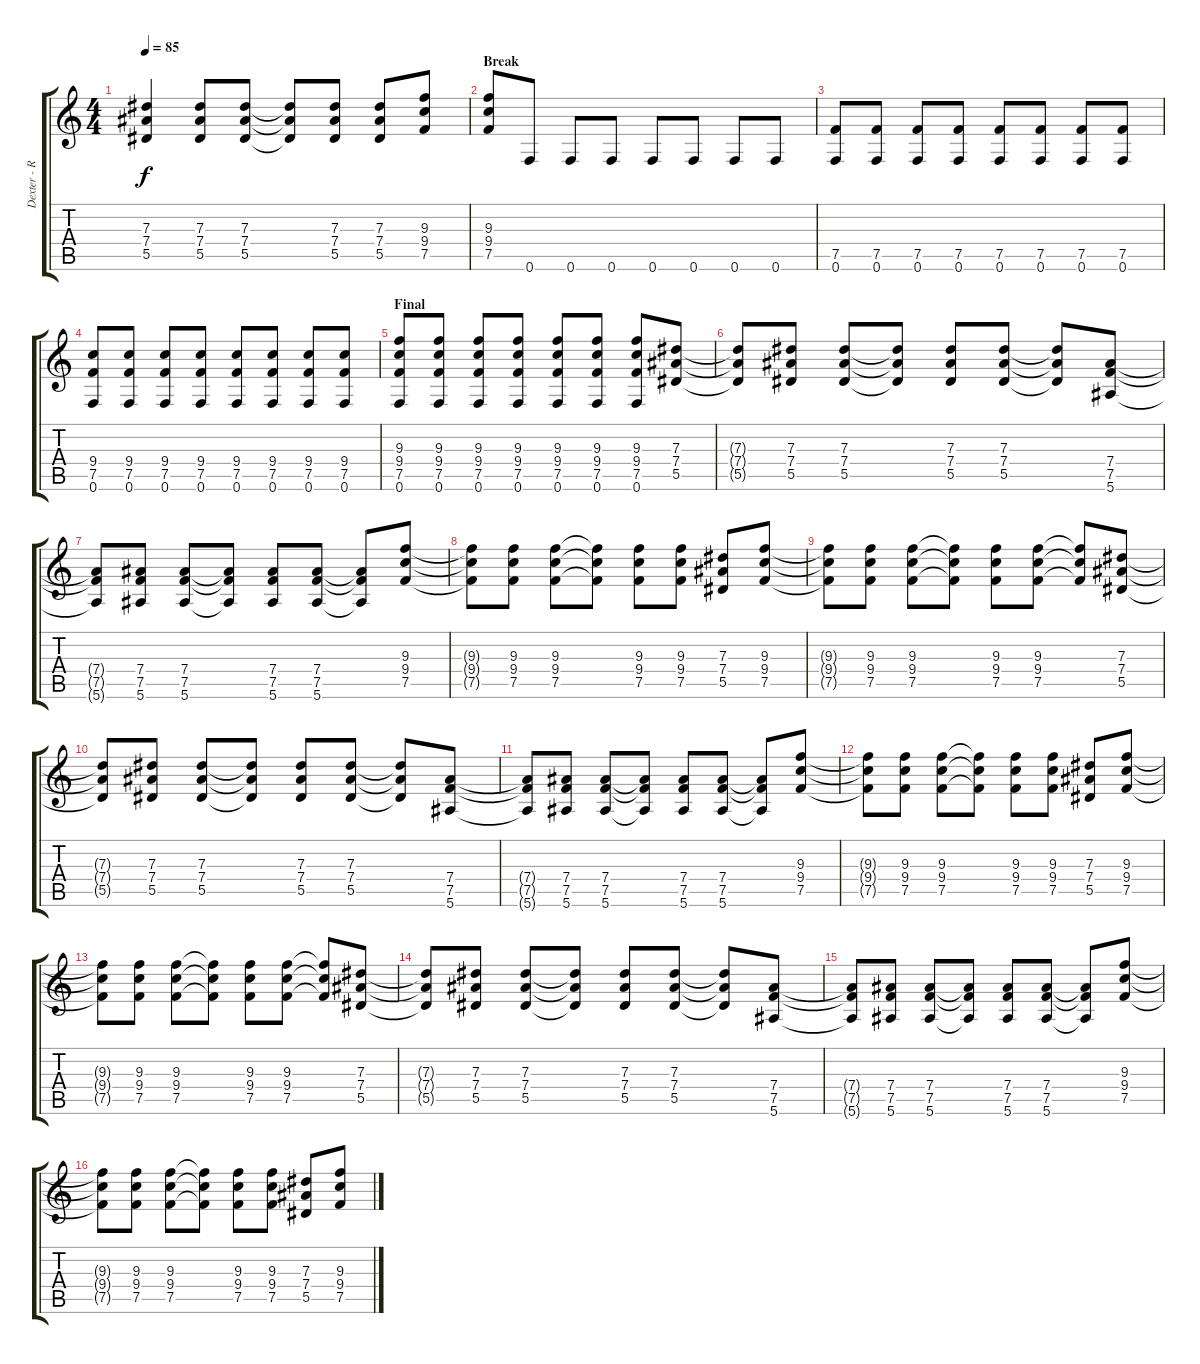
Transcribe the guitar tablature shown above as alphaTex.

\track ("Dexter - Rythm Guitar" "Dexter - R") {instrument distortionguitar}
\staff {score tabs}
\tuning (F4 C4 Ab3 Eb3 Bb2 F2) {hide}
\ts (4 4)
\tempo 85
\clef g2
\ks c
(7.3 7.4 5.5).4{dy f} (7.3 7.4 5.5).8 (7.3 7.4 5.5).8 (7.3{t} 7.4{t} 5.5{t}).8 (7.3 7.4 5.5).8 (7.3 7.4 5.5).8 (9.3 9.4 7.5).8 |
\section ("" "Break")
(9.3 9.4 7.5).8 0.6.8 0.6.8 0.6.8 0.6.8 0.6.8 0.6.8 0.6.8 |
(7.5 0.6).8 (7.5 0.6).8 (7.5 0.6).8 (7.5 0.6).8 (7.5 0.6).8 (7.5 0.6).8 (7.5 0.6).8 (7.5 0.6).8 |
(9.4 7.5 0.6).8 (9.4 7.5 0.6).8 (9.4 7.5 0.6).8 (9.4 7.5 0.6).8 (9.4 7.5 0.6).8 (9.4 7.5 0.6).8 (9.4 7.5 0.6).8 (9.4 7.5 0.6).8 |
\section ("" "Final")
(9.3 9.4 7.5 0.6).8 (9.3 9.4 7.5 0.6).8 (9.3 9.4 7.5 0.6).8 (9.3 9.4 7.5 0.6).8 (9.3 9.4 7.5 0.6).8 (9.3 9.4 7.5 0.6).8 (9.3 9.4 7.5 0.6).8 (7.3 7.4 5.5).8 |
(7.3{t} 7.4{t} 5.5{t}).8 (7.3 7.4 5.5).8 (7.3 7.4 5.5).8 (7.3{t} 7.4{t} 5.5{t}).8 (7.3 7.4 5.5).8 (7.3 7.4 5.5).8 (7.3{t} 7.4{t} 5.5{t}).8 (7.4 7.5 5.6).8 |
(7.4{t} 7.5{t} 5.6{t}).8 (7.4 7.5 5.6).8 (7.4 7.5 5.6).8 (7.4{t} 7.5{t} 5.6{t}).8 (7.4 7.5 5.6).8 (7.4 7.5 5.6).8 (7.4{t} 7.5{t} 5.6{t}).8 (9.3 9.4 7.5).8 |
(9.3{t} 9.4{t} 7.5{t}).8 (9.3 9.4 7.5).8 (9.3 9.4 7.5).8 (9.3{t} 9.4{t} 7.5{t}).8 (9.3 9.4 7.5).8 (9.3 9.4 7.5).8 (7.3 7.4 5.5).8 (9.3 9.4 7.5).8 |
(9.3{t} 9.4{t} 7.5{t}).8 (9.3 9.4 7.5).8 (9.3 9.4 7.5).8 (9.3{t} 9.4{t} 7.5{t}).8 (9.3 9.4 7.5).8 (9.3 9.4 7.5).8 (9.3{t} 9.4{t} 7.5{t}).8 (7.3 7.4 5.5).8 |
(7.3{t} 7.4{t} 5.5{t}).8 (7.3 7.4 5.5).8 (7.3 7.4 5.5).8 (7.3{t} 7.4{t} 5.5{t}).8 (7.3 7.4 5.5).8 (7.3 7.4 5.5).8 (7.3{t} 7.4{t} 5.5{t}).8 (7.4 7.5 5.6).8 |
(7.4{t} 7.5{t} 5.6{t}).8 (7.4 7.5 5.6).8 (7.4 7.5 5.6).8 (7.4{t} 7.5{t} 5.6{t}).8 (7.4 7.5 5.6).8 (7.4 7.5 5.6).8 (7.4{t} 7.5{t} 5.6{t}).8 (9.3 9.4 7.5).8 |
(9.3{t} 9.4{t} 7.5{t}).8 (9.3 9.4 7.5).8 (9.3 9.4 7.5).8 (9.3{t} 9.4{t} 7.5{t}).8 (9.3 9.4 7.5).8 (9.3 9.4 7.5).8 (7.3 7.4 5.5).8 (9.3 9.4 7.5).8 |
(9.3{t} 9.4{t} 7.5{t}).8 (9.3 9.4 7.5).8 (9.3 9.4 7.5).8 (9.3{t} 9.4{t} 7.5{t}).8 (9.3 9.4 7.5).8 (9.3 9.4 7.5).8 (9.3{t} 9.4{t} 7.5{t}).8 (7.3 7.4 5.5).8 |
(7.3{t} 7.4{t} 5.5{t}).8 (7.3 7.4 5.5).8 (7.3 7.4 5.5).8 (7.3{t} 7.4{t} 5.5{t}).8 (7.3 7.4 5.5).8 (7.3 7.4 5.5).8 (7.3{t} 7.4{t} 5.5{t}).8 (7.4 7.5 5.6).8 |
(7.4{t} 7.5{t} 5.6{t}).8 (7.4 7.5 5.6).8 (7.4 7.5 5.6).8 (7.4{t} 7.5{t} 5.6{t}).8 (7.4 7.5 5.6).8 (7.4 7.5 5.6).8 (7.4{t} 7.5{t} 5.6{t}).8 (9.3 9.4 7.5).8 |
(9.3{t} 9.4{t} 7.5{t}).8 (9.3 9.4 7.5).8 (9.3 9.4 7.5).8 (9.3{t} 9.4{t} 7.5{t}).8 (9.3 9.4 7.5).8 (9.3 9.4 7.5).8 (7.3 7.4 5.5).8 (9.3 9.4 7.5).8
